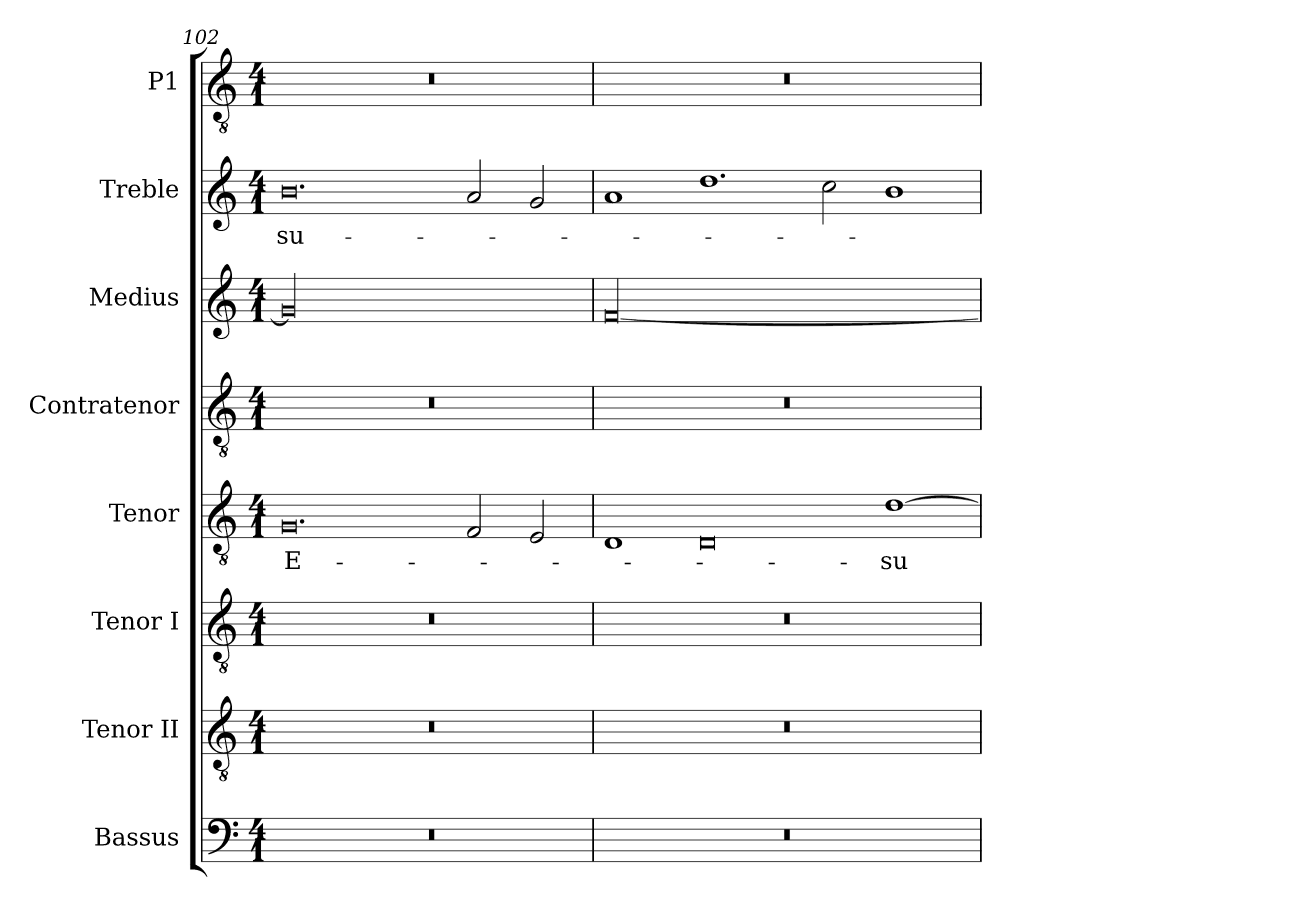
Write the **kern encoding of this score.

**kern	**kern	**kern	**kern	**text	**kern	**kern	**kern	**text	**kern
*part8	*part7	*part6	*part5	*part5	*part4	*part3	*part2	*part2	*part1
*staff8	*staff7	*staff6	*staff5	*staff5	*staff4	*staff3	*staff2	*staff2	*staff1
*I"Bassus	*I"Tenor II	*I"Tenor I	*I"Tenor	*	*I"Contratenor	*I"Medius	*I"Treble	*	*I"P1
*I'B.	*I'T II.	*I'T I.	*I'T.	*	*I'Ct.	*I'M.	*I'Tr.	*	*
*clefF4	*clefGv2	*clefGv2	*clefGv2	*	*clefGv2	*clefG2	*clefG2	*	*clefGv2
*	*ITrd7c12	*ITrd7c12	*ITrd7c12	*	*ITrd7c12	*	*	*	*ITrd7c12
*k[]	*k[]	*k[]	*k[]	*	*k[]	*k[]	*k[]	*	*k[]
*C:	*C:	*C:	*C:	*	*C:	*C:	*C:	*	*C:
*M4/1	*M4/1	*M4/1	*M4/1	*	*M4/1	*M4/1	*M4/1	*	*M4/1
=102	=102	=102	=102	=102	=102	=102	=102	=102	=102
!LO:N:vis=1	!LO:N:vis=1	!LO:N:vis=1	!	!	!	!	!	!	!
!	!	!	!	!LO:LY:b:color=#000000	!LO:N:vis=1	!	!	!	!
!	!	!	!	!	!	!	!	!LO:LY:b:color=#000000	!LO:N:vis=1
00r	00r	00r	0.GGi	E-	00r	00gi]	0.bi	-su-	00r
.	.	.	2FFi/	.	.	.	2ai/	.	.
.	.	.	2EEi/	.	.	.	2gi/	.	.
=103`	=103`	=103`	=103`	=103`	=103`	=103`	=103`	=103`	=103`
!LO:N:vis=1	!LO:N:vis=1	!LO:N:vis=1	!	!	!LO:N:vis=1	!	!	!	!LO:N:vis=1
00r	00r	00r	1DDi	.	00r	[<00fi	1ai	.	00r
.	.	.	0DDi	.	.	.	1.ddi	.	.
.	.	.	.	.	.	.	2cci\	.	.
!	!	!	!	!LO:LY:b:color=#000000	!	!	!	!	!
.	.	.	[>1Di	-su-	.	.	1bi	.	.
=`	=`	=`	=`	=`	=`	=`	=`	=`	=`
*-	*-	*-	*-	*-	*-	*-	*-	*-	*-
